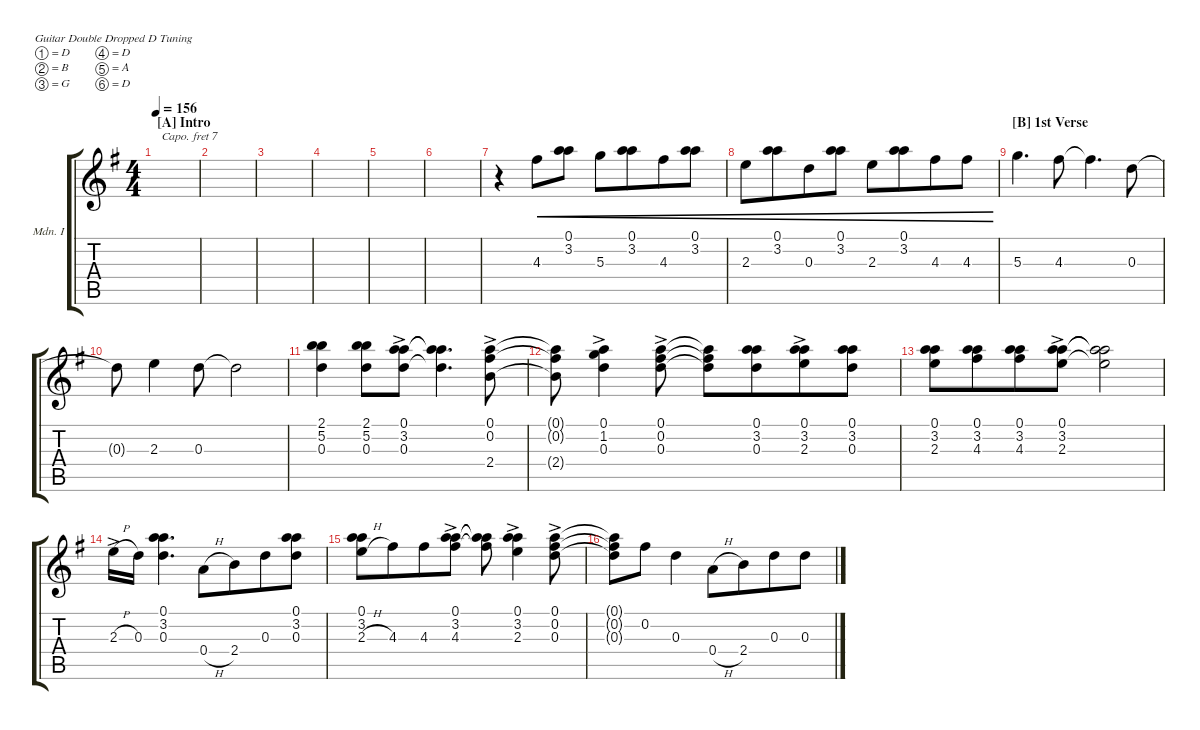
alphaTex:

\defaultSystemsLayout 4
\hideDynamics
\bracketExtendMode groupsimilarinstruments
\firstSystemTrackNameOrientation horizontal
\otherSystemsTrackNameOrientation horizontal
\track ("Mandolin I" "Mdn. I") {instrument acousticguitarsteel}
\staff {score tabs}
\capo 7
\tuning (D4 B3 G3 D3 A2 D2)
\ts (4 4)
\section ("A" "Intro")
\tempo 156
\clef g2
\ks g
|
|
|
|
|
|
r.4 4.3.8{cre} (3.2 0.1).8{cre} 5.3.8{cre} (3.2 0.1).8{cre beam merge} 4.3.8{cre} (3.2 0.1).8{cre} |
2.3.8{cre} (3.2 0.1).8{cre beam merge} 0.3.8{cre} (3.2 0.1).8{cre} 2.3.8{cre} (3.2 0.1).8{cre beam merge} 4.3.8{cre} 4.3.8{cre} |
\section ("B" "1st Verse")
5.3.4{d} 4.3.8 4.3{t}.4{d} 0.3.8 |
0.3{t}.8 2.3.4 0.3.8 0.3{t}.2 |
(0.3 5.2 2.1).4 (0.3 5.2 2.1).8 (0.3 3.2{ac} 0.1).8 (3.2{t} 0.1{t} 0.3{t}).4{d} (2.4{ac} 0.2 0.1).8 |
(2.4{t} 0.2{t} 0.1{t}).8 (0.1 1.2{ac} 0.3).4 (0.3{ac} 0.2 0.1).8 (0.1{t} 0.2{t} 0.3{t}).8 (3.2 0.1 0.3).8{beam merge} (2.3{ac} 3.2 0.1).8 (0.1 3.2 0.3).8 |
(2.3 3.2 0.1).8 (4.3 3.2 0.1).8{beam merge} (4.3 3.2 0.1).8 (2.3{ac} 3.2 0.1).8 (2.3{t} 3.2{t} 0.1{t}).2 |
2.3{h ac}.16 0.3.16 (0.3 3.2 0.1).4{d} 0.4{h}.8 2.4.8{beam merge} 0.3.8 (0.3 3.2 0.1).8 |
(2.3{h} 0.1 3.2).8 4.3.8{beam merge} 4.3.8 (4.3{ac} 3.2 0.1).8 (3.2{t} 0.1{t} 4.3{t}).8 (2.3{ac} 3.2 0.1).4 (0.1 0.2 0.3{ac}).8 |
(0.3{t} 0.2{t} 0.1{t}).8 0.2.8 0.3.4 0.4{h}.8 2.4.8{beam merge} 0.3.8 0.3.8
